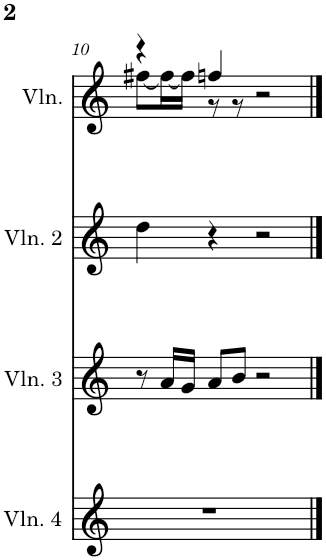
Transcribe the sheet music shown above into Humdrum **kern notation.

**kern	**kern	**kern	**kern
*part4	*part3	*part2	*part1
*staff4	*staff3	*staff2	*staff1
*I"Violin 4	*I"Violin 3	*I"Violin 2	*I"Violin, Violin
*I'Vln. 4	*I'Vln. 3	*I'Vln. 2	*I'Vln.
!!LO:PB:g=z
*clefG2	*clefG2	*clefG2	*clefG2
*k[]	*k[]	*k[]	*k[]
*M4/4	*M4/4	*M4/4	*M4/4
=10	=10	=10	=10
*	*	*	*^
1r	8r	4dd\	4r	[8ff#X\L
.	16a/LL	.	.	16ff#\L_
.	16g/JJ	.	.	16ff#\JJ]
.	8a/L	4r	4ffn/	8r
.	8b/J	.	.	8r
.	2r	2r	2r	2ryy
*	*	*	*v	*v
==	==	==	==
*-	*-	*-	*-
